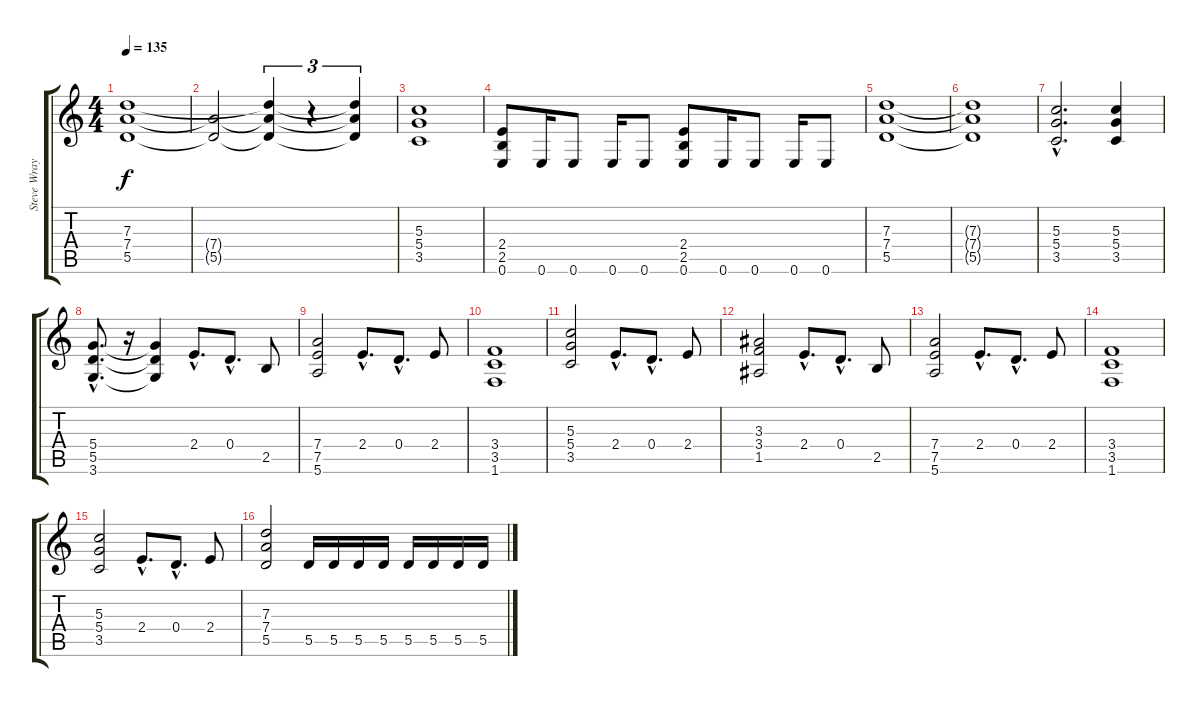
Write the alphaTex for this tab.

\track ("Steve Wray" "Steve Wray") {instrument overdrivenguitar}
\staff {score tabs}
\tuning (E4 B3 G3 D3 A2 E2) {hide}
\ts (4 4)
\tempo 135
\clef g2
\ks c
(7.3 7.4 5.5).1{dy f} |
(7.4{t} 5.5{t}).2 (7.3{t} 7.4{t} 5.5{t}).4{tu (3 2)} r.4{tu (3 2)} (7.3{t} 7.4{t} 5.5{t}).4{tu (3 2)} |
(5.3 5.4 3.5).1 |
(2.4 2.5 0.6).8 0.6.16 0.6.8 0.6.16 0.6.8 (2.4 2.5 0.6).8 0.6.16 0.6.8 0.6.16 0.6.8 |
(7.3 7.4 5.5).1 |
(7.3{t} 7.4{t} 5.5{t}).1 |
(5.3{hac} 5.4{hac} 3.5{hac}).2{d} (5.3 5.4 3.5).4 |
(5.4{hac} 5.5{hac} 3.6{hac}).8{d} r.16 (5.4{t} 5.5{t} 3.6{t}).4 2.4{hac}.8{d} 0.4{hac}.8{d} 2.5.8 |
(7.4 7.5 5.6).2 2.4{hac}.8{d} 0.4{hac}.8{d} 2.4.8 |
(3.4 3.5 1.6).1 |
(5.3 5.4 3.5).2 2.4{hac}.8{d} 0.4{hac}.8{d} 2.4.8 |
(3.3 3.4 1.5).2 2.4{hac}.8{d} 0.4{hac}.8{d} 2.5.8 |
(7.4 7.5 5.6).2 2.4{hac}.8{d} 0.4{hac}.8{d} 2.4.8 |
(3.4 3.5 1.6).1 |
(5.3 5.4 3.5).2 2.4{hac}.8{d} 0.4{hac}.8{d} 2.4.8 |
(7.3 7.4 5.5).2 5.5.16 5.5.16 5.5.16 5.5.16 5.5.16 5.5.16 5.5.16 5.5.16
